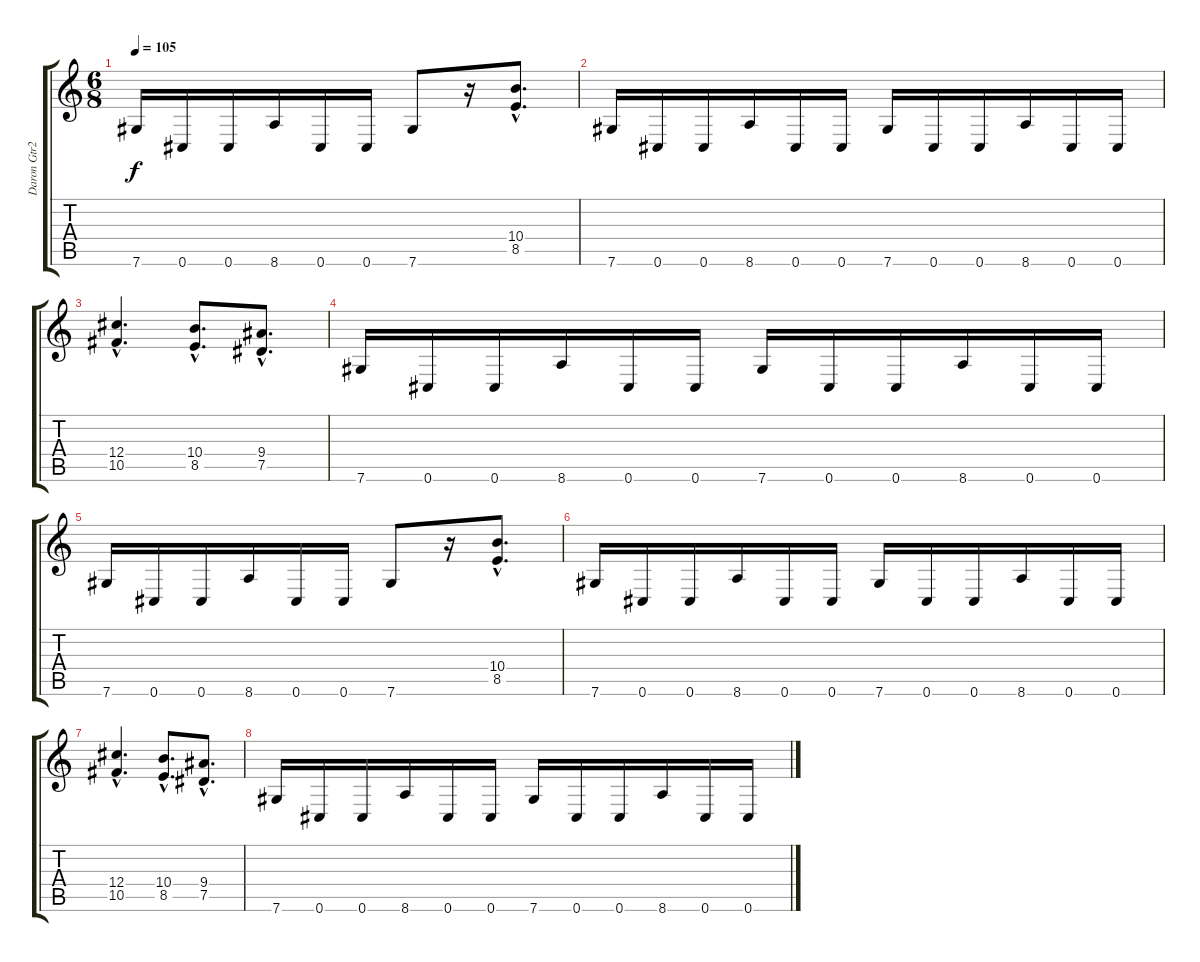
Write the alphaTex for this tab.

\track ("Daron Gtr2" "Daron Gtr2") {instrument overdrivenguitar}
\staff {score tabs}
\tuning (Eb4 Bb3 Gb3 Db3 Ab2 Db2) {hide}
\ts (6 8)
\tempo 105
\clef g2
\ks c
7.6.16{dy f} 0.6.16 0.6.16 8.6.16 0.6.16 0.6.16 7.6.8 r.16 (10.4{hac} 8.5{hac}).8{d} |
7.6.16 0.6.16 0.6.16 8.6.16 0.6.16 0.6.16 7.6.16 0.6.16 0.6.16 8.6.16 0.6.16 0.6.16 |
(12.4{hac} 10.5{hac}).4{d} (10.4{hac} 8.5{hac}).8{d} (9.4{hac} 7.5{hac}).8{d} |
7.6.16 0.6.16 0.6.16 8.6.16 0.6.16 0.6.16 7.6.16 0.6.16 0.6.16 8.6.16 0.6.16 0.6.16 |
7.6.16 0.6.16 0.6.16 8.6.16 0.6.16 0.6.16 7.6.8 r.16 (10.4{hac} 8.5{hac}).8{d} |
7.6.16 0.6.16 0.6.16 8.6.16 0.6.16 0.6.16 7.6.16 0.6.16 0.6.16 8.6.16 0.6.16 0.6.16 |
(12.4{hac} 10.5{hac}).4{d} (10.4{hac} 8.5{hac}).8{d} (9.4{hac} 7.5{hac}).8{d} |
7.6.16 0.6.16 0.6.16 8.6.16 0.6.16 0.6.16 7.6.16 0.6.16 0.6.16 8.6.16 0.6.16 0.6.16
